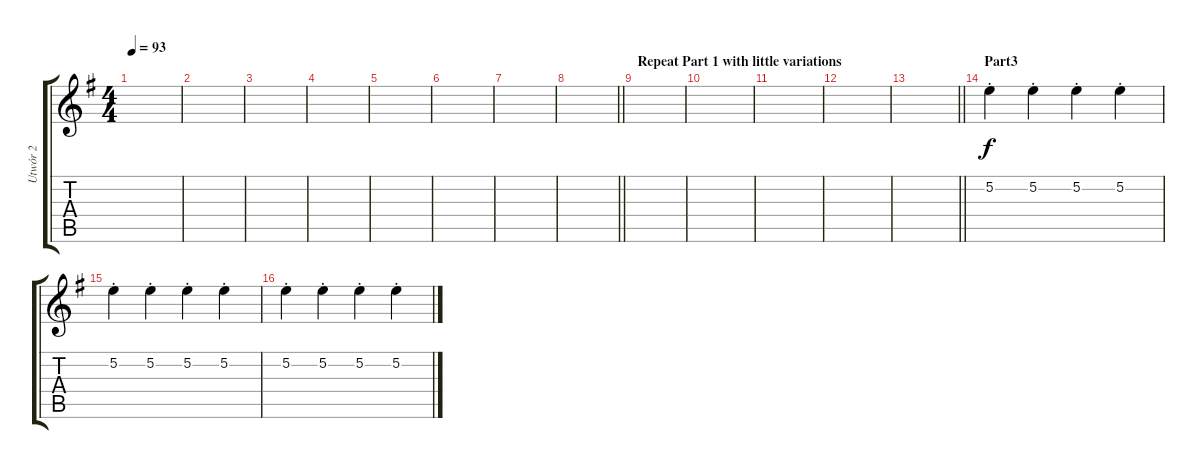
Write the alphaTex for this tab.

\track ("Utwór 2" "Utwór 2") {instrument electricguitarclean}
\staff {score tabs}
\tuning (E4 B3 G3 D3 A2 E2) {hide}
\ts (4 4)
\tempo 93
\clef g2
\ks eminor
|
|
|
|
|
|
|
\barLineRight lightlight
|
\section ("" "Repeat Part 1 with little variations")
|
|
|
|
\barLineRight lightlight
|
\section ("" "Part3")
5.2{st}.4 5.2{st}.4 5.2{st}.4 5.2{st}.4 |
5.2{st}.4 5.2{st}.4 5.2{st}.4 5.2{st}.4 |
5.2{st}.4 5.2{st}.4 5.2{st}.4 5.2{st}.4
